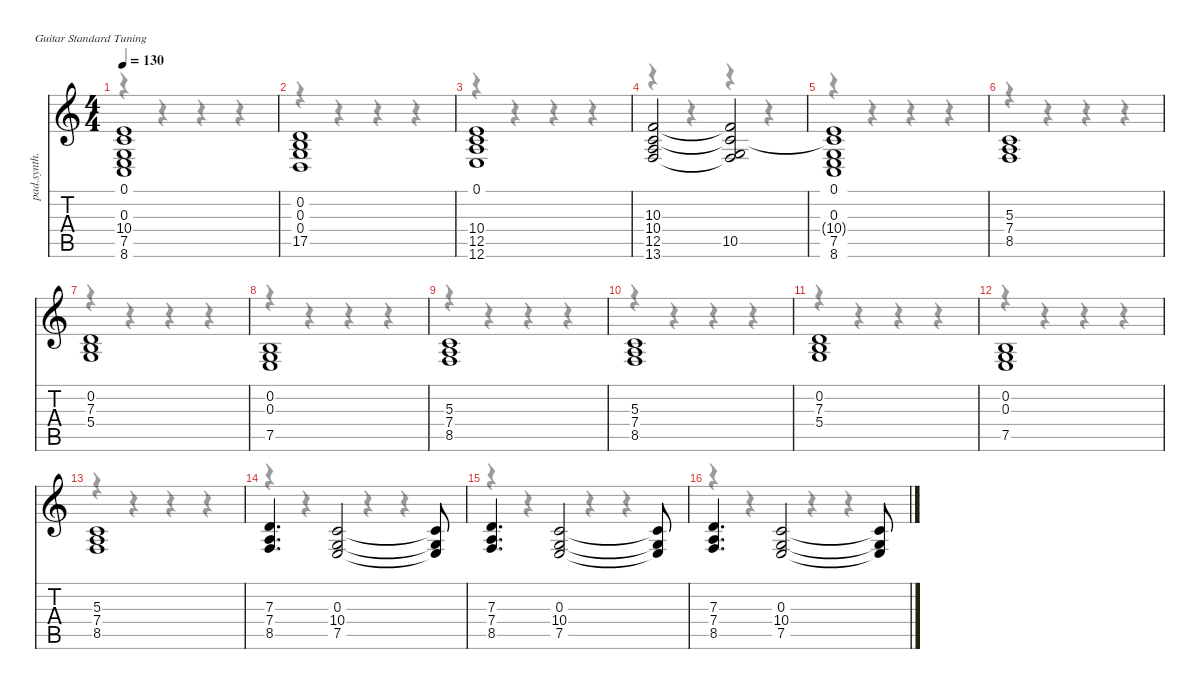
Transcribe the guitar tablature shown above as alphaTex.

\defaultSystemsLayout 4
\hideDynamics
\bracketExtendMode nobrackets
\track ("Synth 1" "pad.synth.") {instrument pad8sweep}
\staff {score tabs}
\tuning (E4 B3 G3 D3 A2 E2)
\voice
\ts (4 4)
\tempo 130
\clef g2
\ks c
(0.1 0.3 10.4{t} 7.5 8.6).1{dy mf} |
(0.2 0.3 0.4 17.5).1 |
(0.1 10.4 12.5 12.6).1 |
(10.3 10.4 12.5 13.6).2 (10.3{t} 10.4{t} 10.5 13.6{t}).2 |
(0.1 0.3 10.4{t} 7.5 8.6).1 |
(5.3 7.4 8.5).1 |
(0.2 7.3 5.4).1 |
(0.2 0.3 7.5).1 |
(5.3 7.4 8.5).1 |
(5.3 7.4 8.5).1 |
(0.2 7.3 5.4).1 |
(0.2 0.3 7.5).1 |
(5.3 7.4 8.5).1 |
(7.3 7.4 8.5).4{d} (0.3 10.4 7.5).2 (0.3{t} 10.4{t} 7.5{t}).8 |
(7.3 7.4 8.5).4{d} (0.3 10.4 7.5).2 (0.3{t} 10.4{t} 7.5{t}).8 |
(7.3 7.4 8.5).4{d} (0.3 10.4 7.5).2 (0.3{t} 10.4{t} 7.5{t}).8
\voice
\clef g2
\ottava regular
\simile none
\ks c
r.4{dy mf} r.4 r.4 r.4 |
r.4 r.4 r.4 r.4 |
r.4 r.4 r.4 r.4 |
r.4 r.4 r.4 r.4 |
r.4 r.4 r.4 r.4 |
r.4 r.4 r.4 r.4 |
r.4 r.4 r.4 r.4 |
r.4 r.4 r.4 r.4 |
r.4 r.4 r.4 r.4 |
r.4 r.4 r.4 r.4 |
r.4 r.4 r.4 r.4 |
r.4 r.4 r.4 r.4 |
r.4 r.4 r.4 r.4 |
r.4 r.4 r.4 r.4 |
r.4 r.4 r.4 r.4 |
r.4 r.4 r.4 r.4
